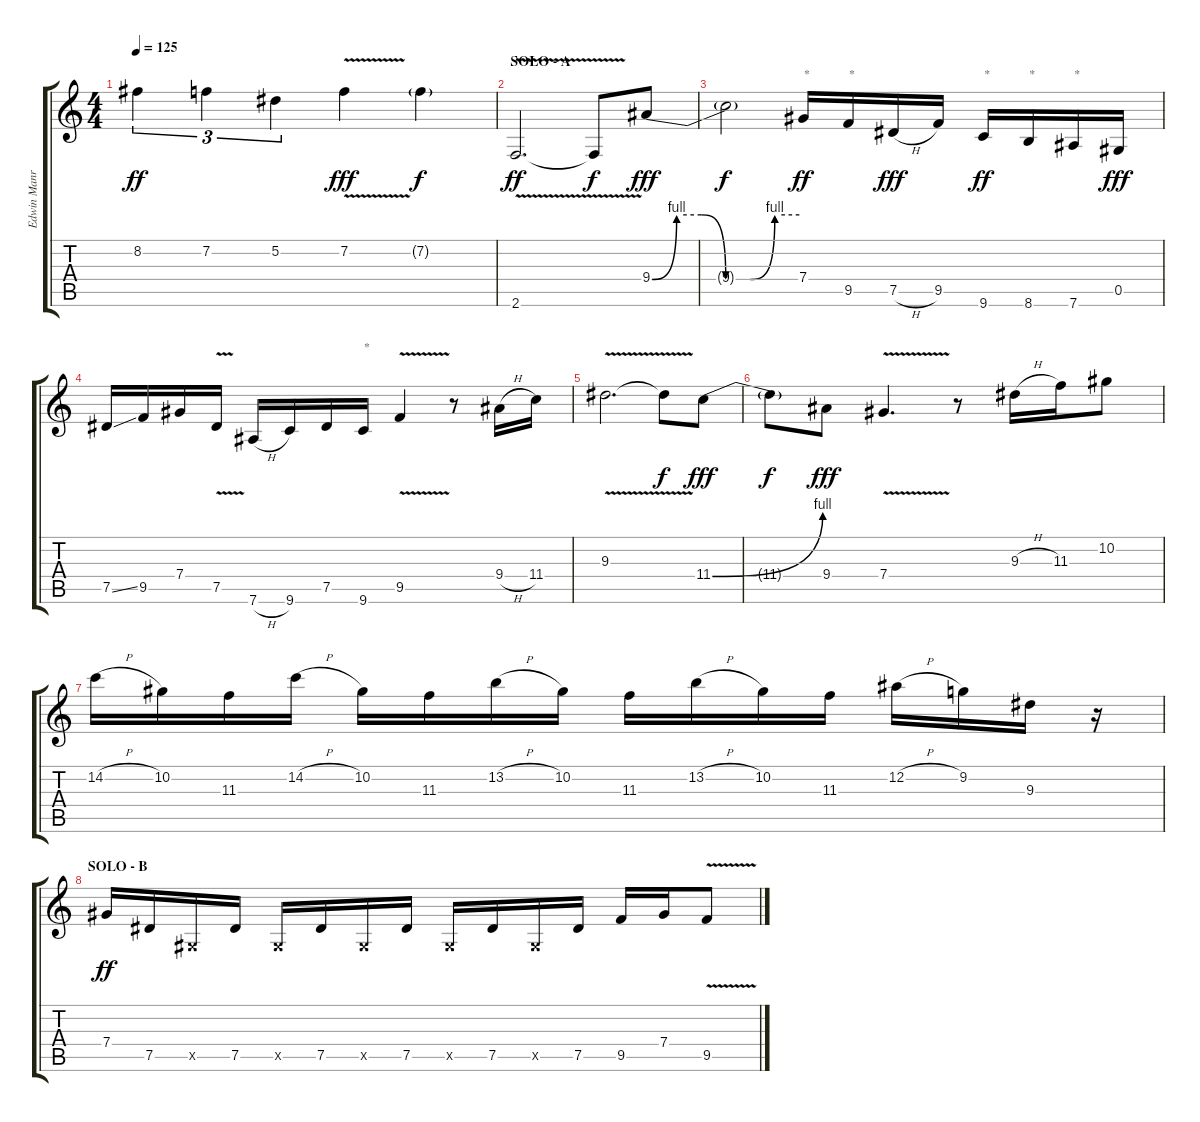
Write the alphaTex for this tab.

\track ("Edwin Manrique" "Edwin Manr") {instrument distortionguitar}
\staff {score tabs}
\tuning (Eb4 Bb3 Gb3 Db3 Ab2 Eb2) {hide}
\ts (4 4)
\tempo 125
\clef g2
\ks c
8.2.4{tu (3 2) dy ff} 7.2.4{tu (3 2)} 5.2.4{tu (3 2)} 7.2{v}.4{dy fff} 7.2{g}.4{dy f} |
\section ("" "SOLO - A")
2.6{v}.2{d dy ff balance 10} 2.6{t}.8{dy f} 9.4{be (custom 0 0 10 4 20 4 30 0 40 0 50 4 60 4)}.8{dy fff} |
9.4{t}.2{dy f} 7.4.16{txt "*" dy ff} 9.5.16{txt "*"} 7.5{h}.16{dy fff} 9.5.16 9.6.16{txt "*" dy ff} 8.6.16{txt "*"} 7.6.16{txt "*"} 0.5.16{dy fff} |
7.5{ss}.16 9.5.16 7.4.16 7.5{v}.16 7.6{h}.16 9.6.16 7.5.16 9.6.16{txt "*"} 9.5{v}.4 r.8 9.4{h}.16 11.4.16 |
9.3{v}.2{d} 9.3{t}.8{dy f} 11.4{be (bend 0 0 60 4)}.8{dy fff} |
11.4{t}.8{dy f} 9.4.8{dy fff} 7.4{v}.4{d} r.8 9.3{h}.16 11.3.16 10.2.8 |
14.2{h}.16 10.2.16 11.3.16 14.2{h}.16 10.2.16 11.3.16 13.2{h}.16 10.2.16 11.3.16 13.2{h}.16 10.2.16 11.3.16 12.2{h}.16 9.2.16 9.3.16 r.16 |
\section ("" "SOLO - B")
7.4.16{dy ff balance 13} 7.5.16 0.5{x}.16 7.5.16 0.5{x}.16 7.5.16 0.5{x}.16 7.5.16 0.5{x}.16 7.5.16 0.5{x}.16 7.5.16 9.5.16 7.4.16 9.5{v}.8
